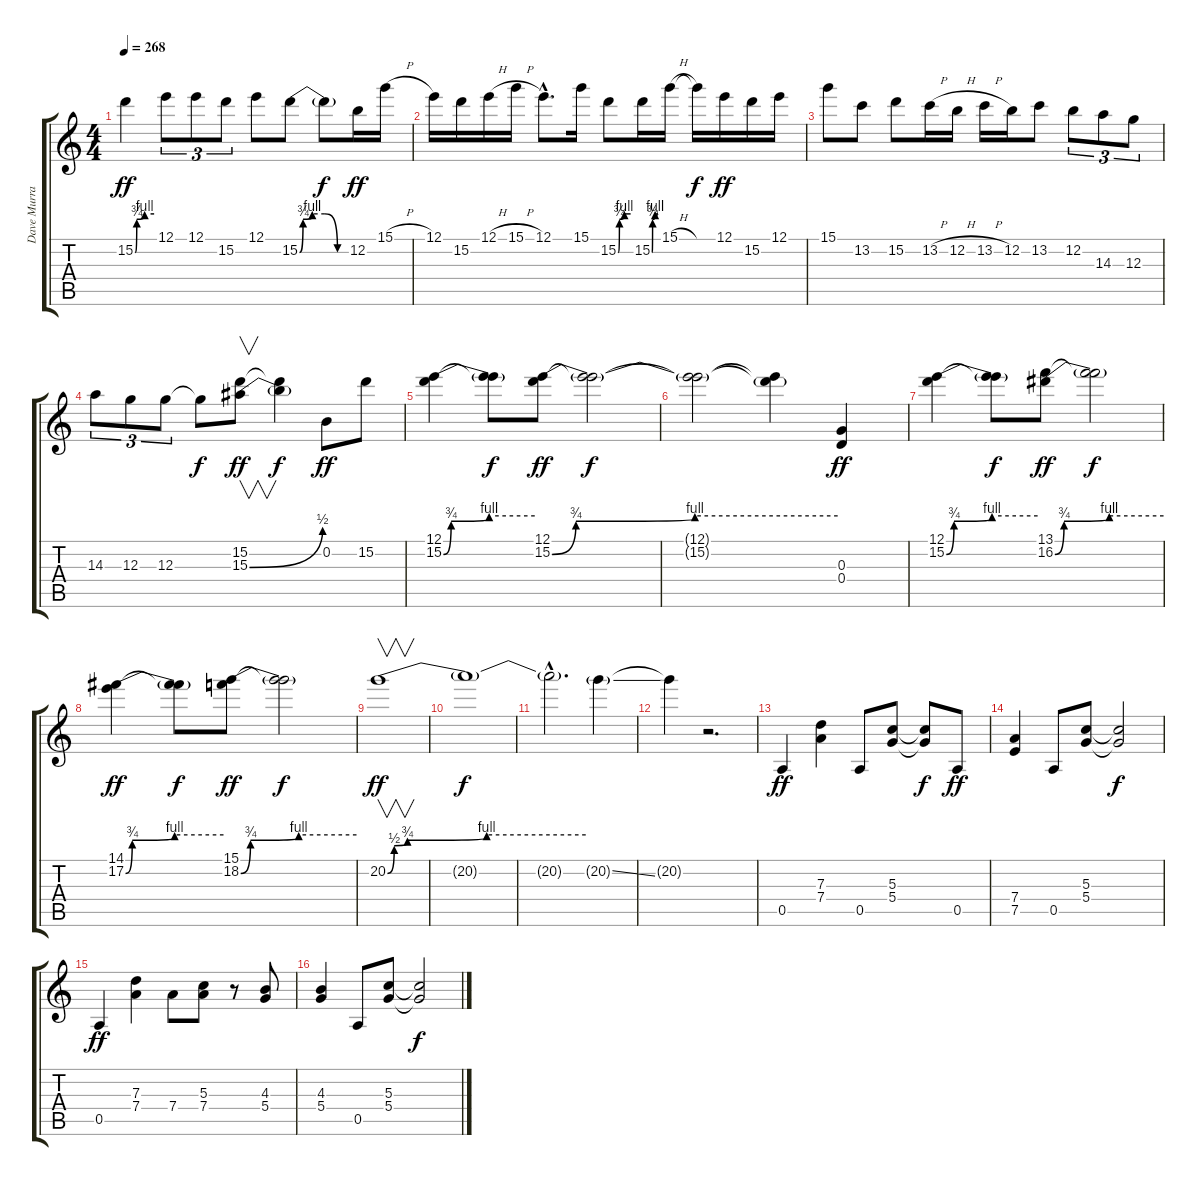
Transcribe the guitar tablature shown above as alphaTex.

\track ("Dave Murray" "Dave Murra") {instrument overdrivenguitar}
\staff {score tabs}
\tuning (E4 B3 G3 D3 A2 E2) {hide}
\ts (4 4)
\tempo 268
\clef g2
\ks c
15.2{be (custom 0 0 5 3 30 4 60 4)}.4{dy ff} 12.1.8{tu (3 2)} 12.1.8{tu (3 2)} 15.2.8{tu (3 2)} 12.1.8 15.2{be (custom 0 0 4 3 15 4 30 4 45 0 60 0)}.8 15.2{t}.8{dy f} 12.2.16{dy ff} 15.1{h}.16 |
12.1.16 15.2.16 12.1{h}.16 15.1{h}.16 12.1{hac}.8{d} 15.1.16 15.2{be (custom 0 0 6 3 30 4 60 4)}.8 15.2{be (custom 0 0 5 3 30 4 60 4)}.16 15.1{h}.16 15.1{t}.16{dy f} 12.1.16{dy ff} 15.2.16 12.1.16 |
15.1.8 13.2.8 15.2.8 13.2{h}.16 12.2{h}.16 13.2{h}.16 12.2.16 13.2.8 12.2.8{tu (3 2)} 14.3.8{tu (3 2)} 12.3.8{tu (3 2)} |
14.3.8{tu (3 2)} 12.3.8{tu (3 2)} 12.3.8{tu (3 2)} 12.3{t}.8{dy f} (15.2 15.3{be (bend 0 0 60 2)}).8{v dy ff} (15.2{t} 15.3{t}).4{dy f} 0.2.8{dy ff} 15.2.8 |
(12.1 15.2{be (custom 0 0 5 3 30 4 60 4)}).4 (12.1{t} 15.2{t}).8{dy f} (12.1 15.2{be (custom 0 0 5 3 30 4 60 4)}).8{dy ff} (12.1{t} 15.2{t}).2{dy f} |
(12.1{t} 15.2{t}).2 (12.1{t} 15.2{t}).4 (0.3 0.4).4{dy ff} |
(12.1 15.2{be (custom 0 0 5 3 30 4 60 4)}).4 (12.1{t} 15.2{t}).8{dy f} (13.1 16.2{be (custom 0 0 5 3 30 4 60 4)}).8{dy ff} (13.1{t} 16.2{t}).2{dy f} |
(14.1 17.2{be (custom 0 0 4 3 30 4 60 4)}).4{dy ff} (14.1{t} 17.2{t}).8{dy f} (15.1 18.2{be (custom 0 0 5 3 30 4 60 4)}).8{dy ff} (15.1{t} 18.2{t}).2{dy f} |
20.2{be (custom 0 0 2 2 6 3 30 4 60 4)}.1{v dy ff} |
20.2{t}.1{dy f} |
20.2{hac t}.2{d} 20.2{ss g}.4 |
20.2{t}.4 r.2{d} |
0.5.4{dy ff volume 12} (7.3 7.4).4 0.5.8 (5.3 5.4).8 (5.3{t} 5.4{t}).8{dy f} 0.5.8{dy ff} |
(7.4 7.5).4 0.5.8 (5.3 5.4).8 (5.3{t} 5.4{t}).2{dy f} |
0.5.4{dy ff} (7.3 7.4).4 7.4.8 (5.3 7.4).8 r.8 (4.3 5.4).8 |
(4.3 5.4).4 0.5.8 (5.3 5.4).8 (5.3{t} 5.4{t}).2{dy f}
